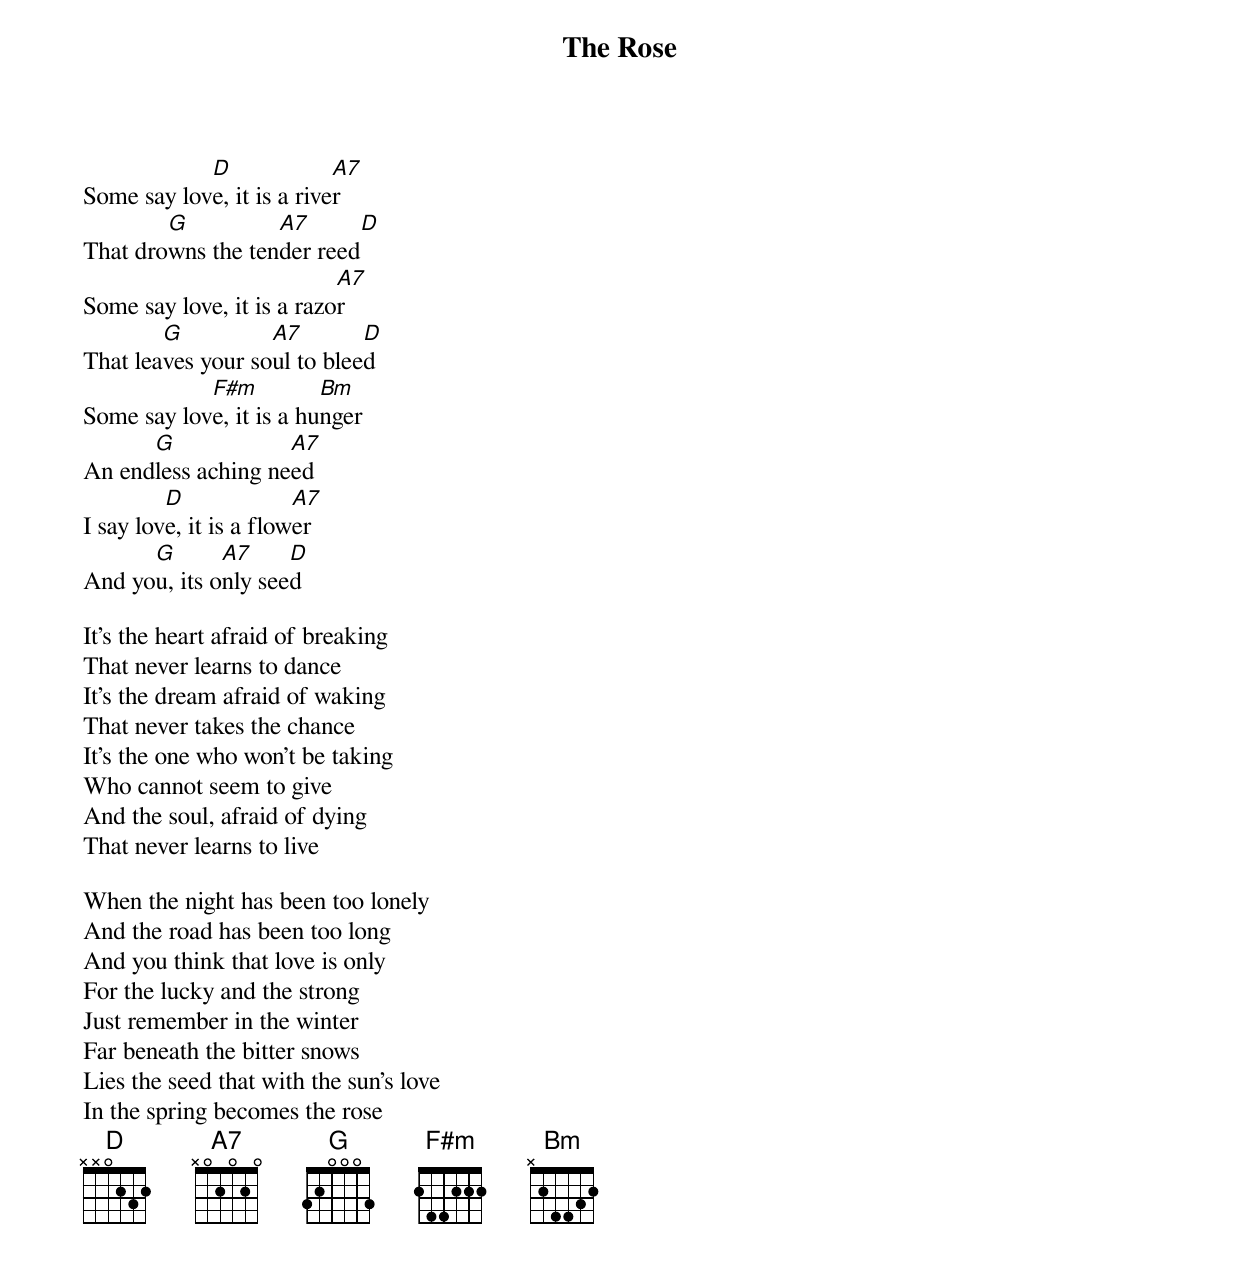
{title: The Rose}
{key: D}

Some say lov[D]e, it is a rive[A7]r
That dro[G]wns the ten[A7]der reed[D]
Some say love, it is a razo[A7]r
That lea[G]ves your so[A7]ul to blee[D]d
Some say lov[F#m]e, it is a hu[Bm]nger
An end[G]less aching ne[A7]ed
I say lov[D]e, it is a flow[A7]er
And yo[G]u, its o[A7]nly see[D]d

It's the heart afraid of breaking
That never learns to dance
It's the dream afraid of waking
That never takes the chance
It's the one who won't be taking
Who cannot seem to give
And the soul, afraid of dying
That never learns to live

When the night has been too lonely
And the road has been too long
And you think that love is only
For the lucky and the strong
Just remember in the winter
Far beneath the bitter snows
Lies the seed that with the sun's love
In the spring becomes the rose
